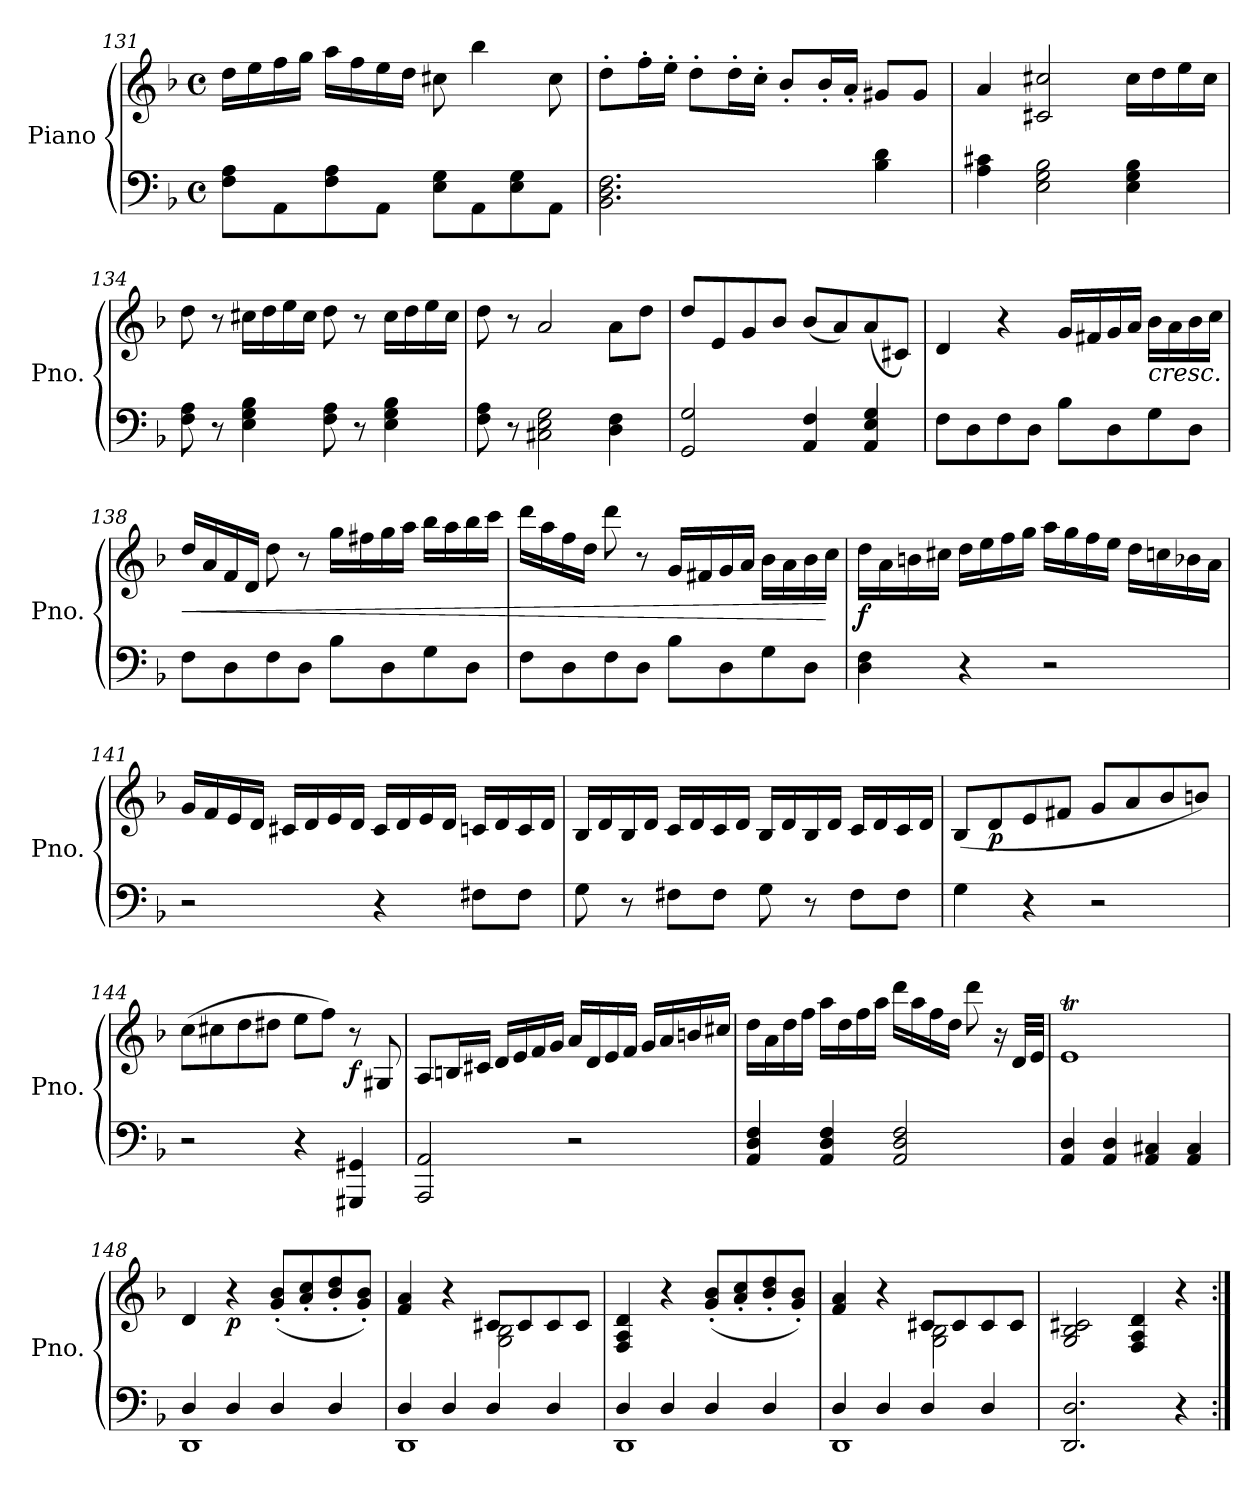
**kern	**kern	**dynam
*part1	*part1	*part1
*staff2	*staff1	*staff1/2
*I"Piano	*	*
*I'Pno.	*	*
!!LO:PB:g=z
*clefF4	*clefG2	*
*k[b-]	*k[b-]	*
*F:	*F:	*
*M4/4	*M4/4	*
*met(c)	*met(c)	*
=131	=131	=131
8F\ 8A\L	16dd\LL	.
.	16ee\	.
8AA\	16ff\	.
.	16gg\JJ	.
8F\ 8A\	16aa\LL	.
.	16ff\	.
8AA\J	16ee\	.
.	16dd\JJ	.
8E\ 8G\L	8cc#X\	.
8AA\	4bb-\	.
8E\ 8G\	.	.
8AA\J	8cc#\	.
=132	=132	=132
2.BB-\ 2.D\ 2.F\	8dd'\L	.
.	16ff'\L	.
.	16ee'\JJ	.
.	8dd'\L	.
.	16dd'\L	.
.	16cc'\JJ	.
.	8b-'/L	.
.	16b-'/L	.
.	16a'/JJ	.
4B-\ 4d\	8g#X/L	.
.	8g#/J	.
=133	=133	=133
4A\ 4c#X\	4a/	.
2E\ 2G\ 2B-\	2c#X/ 2cc#X/	.
4E\ 4G\ 4B-\	16cc#\LL	.
.	16dd\	.
.	16ee\	.
.	16cc#\JJ	.
=134	=134	=134
8F\ 8A\	8dd\	.
8r	8r	.
4E\ 4G\ 4B-\	16cc#X\LL	.
.	16dd\	.
.	16ee\	.
.	16cc#\JJ	.
8F\ 8A\	8dd\	.
8r	8r	.
4E\ 4G\ 4B-\	16cc#\LL	.
.	16dd\	.
.	16ee\	.
.	16cc#\JJ	.
!!LO:LB:g=z
=135	=135	=135
8F\ 8A\	8dd\	.
8r	8r	.
2C#X\ 2E\ 2G\	2a/	.
4D\ 4F\	8a\L	.
.	8dd\J	.
=136	=136	=136
2GG/ 2G/	8dd/L	.
.	8e/	.
.	8g/	.
.	8b-/J	.
4AA/ 4F/	(8b-/L	.
.	8a/)	.
4AA/ 4E/ 4G/	(8a/	.
.	8c#X/J)	.
=137	=137	=137
8F\L	4d/	.
8D\	.	.
8F\	4r	.
8D\J	.	.
8B-\L	16g/LL	.
.	16f#X/	.
8D\	16g/	.
.	16a/JJ	.
!	!LO:TX:b:i:t=cresc.	!
8G\	16b-\LL	.
.	16a\	.
8D\J	16b-\	.
.	16cc\JJ	.
=138	=138	=138
!	!	!LO:HP:b
8F\L	16dd/LL	<
.	16a/	.
8D\	16f/	.
.	16d/JJ	.
8F\	8dd\	.
8D\J	8r	.
8B-\L	16gg\LL	.
.	16ff#X\	.
8D\	16gg\	.
.	16aa\JJ	.
8G\	16bb-\LL	.
.	16aa\	.
8D\J	16bb-\	.
.	16ccc\JJ	.
!!LO:LB:g=z
=139	=139	=139
8F\L	16ddd\LL	.
.	16aa\	.
8D\	16ff\	.
.	16dd\JJ	.
8F\	8ddd\	.
8D\J	8r	.
8B-\L	16g/LL	.
.	16f#X/	.
8D\	16g/	.
.	16a/JJ	.
8G\	16b-\LL	.
.	16a\	.
8D\J	16b-\	.
.	16cc\JJ	[
=140	=140	=140
!	!	!LO:DY:b
4D\ 4F\	16dd\LL	f
.	16a\	.
.	16bn\	.
.	16cc#X\JJ	.
4r	16dd\LL	.
.	16ee\	.
.	16ff\	.
.	16gg\JJ	.
2r	16aa\LL	.
.	16gg\	.
.	16ff\	.
.	16ee\JJ	.
.	16dd\LL	.
.	16ccn\	.
.	16b-X\	.
.	16a\JJ	.
!!LO:LB:g=z
=141	=141	=141
2r	16g/LL	.
.	16f/	.
.	16e/	.
.	16d/JJ	.
.	16c#X/LL	.
.	16d/	.
.	16e/	.
.	16d/JJ	.
4r	16c#/LL	.
.	16d/	.
.	16e/	.
.	16d/JJ	.
8F#X\L	16cn/LL	.
.	16d/	.
8F#\J	16c/	.
.	16d/JJ	.
!!LO:LB:g=z
=142	=142	=142
8G\	16B-/LL	.
.	16d/	.
8r	16B-/	.
.	16d/JJ	.
8F#X\L	16c/LL	.
.	16d/	.
8F#\J	16c/	.
.	16d/JJ	.
8G\	16B-/LL	.
.	16d/	.
8r	16B-/	.
.	16d/JJ	.
8F#\L	16c/LL	.
.	16d/	.
8F#\J	16c/	.
.	16d/JJ	.
=143	=143	=143
4G\	(8B-/L	.
!	!	!LO:DY:b
.	8d/	p
4r	8e/	.
.	8f#X/J	.
2r	8g/L	.
.	8a/	.
.	8b-/	.
.	8bn/J)	.
=144	=144	=144
2r	(8cc\L	.
.	8cc#X\	.
.	8dd\	.
.	8dd#X\J	.
4r	8ee\L	.
.	8ff\J)	.
!	!	!LO:DY:b
4GGG#X/ 4GG#X/	8r	f
.	8G#X/	.
!!LO:LB:g=z
=145	=145	=145
2AAA/ 2AA/	8A/L	.
.	16Bn/L	.
.	16c#X/JJ	.
.	16d/LL	.
.	16e/	.
.	16f/	.
.	16g/JJ	.
2r	16a/LL	.
.	16d/	.
.	16e/	.
.	16f/JJ	.
.	16g/LL	.
.	16a/	.
.	16bn/	.
.	16cc#X/JJ	.
=146	=146	=146
4AA/ 4D/ 4F/	16dd\LL	.
.	16a\	.
.	16dd\	.
.	16ff\JJ	.
4AA/ 4D/ 4F/	16aa\LL	.
.	16dd\	.
.	16ff\	.
.	16aa\JJ	.
2AA/ 2D/ 2F/	16ddd\LL	.
.	16aa\	.
.	16ff\	.
.	16dd\JJ	.
.	8ddd\	.
.	16r	.
.	32d/LLL	.
.	32e/JJJ	.
=147	=147	=147
4AA/ 4D/	1et	.
4AA/ 4D/	.	.
4AA/ 4C#X/	.	.
4AA/ 4C#/	.	.
!!LO:PB:g=z
=148	=148	=148
*^	*	*
4D/	1DD	4d/	.
!	!	!	!LO:DY:b
4D/	.	4r	p
4D/	.	(8g/' 8b-/'L	.
.	.	8a/' 8cc/'	.
4D/	.	8b-/' 8dd/'	.
.	.	8g/' 8b-/'J)	.
=149	=149	=149	=149
*	*	*^	*
4D/	1DD	4f/ 4a/	2ryy	.
4D/	.	4r	.	.
4D/	.	8c#X/L	2G\ 2B-\	.
.	.	8c#/	.	.
4D/	.	8c#/	.	.
.	.	8c#/J	.	.
*	*	*v	*v	*
=150	=150	=150	=150
4D/	1DD	4F/ 4A/ 4d/	.
4D/	.	4r	.
4D/	.	(8g/' 8b-/'L	.
.	.	8a/' 8cc/'	.
4D/	.	8b-/' 8dd/'	.
.	.	8g/' 8b-/'J)	.
=151	=151	=151	=151
*	*	*^	*
4D/	1DD	4f/ 4a/	2ryy	.
4D/	.	4r	.	.
4D/	.	8c#X/L	2G\ 2B-\	.
.	.	8c#/	.	.
4D/	.	8c#/	.	.
.	.	8c#/J	.	.
*v	*v	*	*	*
*	*v	*v	*
=152	=152	=152
2.DD/ 2.D/	2G/ 2B-/ 2c#X/	.
.	4F/ 4A/ 4d/	.
4r	4r	.
=:|!	=:|!	=:|!
*-	*-	*-
